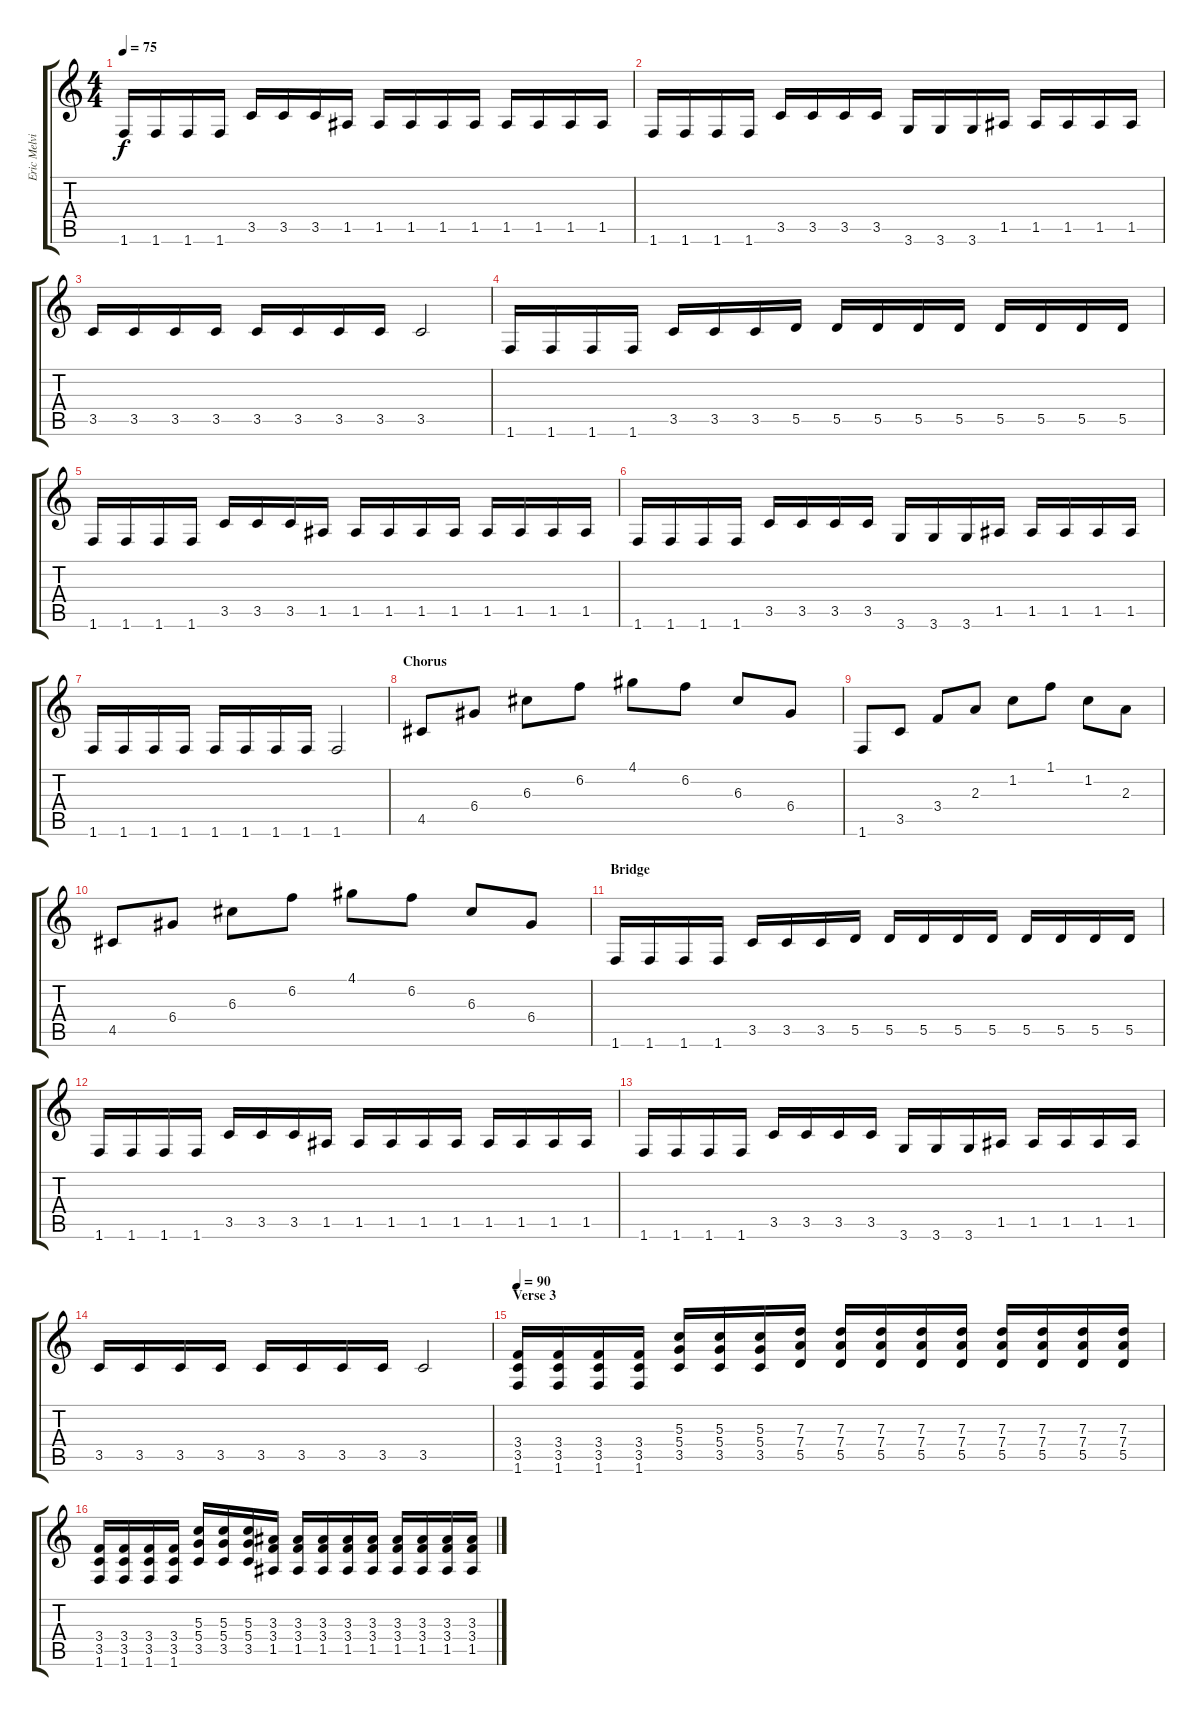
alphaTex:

\track ("Eric Melvin" "Eric Melvi") {instrument electricguitarmuted}
\staff {score tabs}
\tuning (E4 B3 G3 D3 A2 E2) {hide}
\ts (4 4)
\tempo 75
\clef g2
\ks c
1.6.16{dy f} 1.6.16 1.6.16 1.6.16 3.5.16 3.5.16 3.5.16 1.5.16 1.5.16 1.5.16 1.5.16 1.5.16 1.5.16 1.5.16 1.5.16 1.5.16 |
1.6.16 1.6.16 1.6.16 1.6.16 3.5.16 3.5.16 3.5.16 3.5.16 3.6.16 3.6.16 3.6.16 1.5.16 1.5.16 1.5.16 1.5.16 1.5.16 |
3.5.16 3.5.16 3.5.16 3.5.16 3.5.16 3.5.16 3.5.16 3.5.16 3.5.2 |
1.6.16 1.6.16 1.6.16 1.6.16 3.5.16 3.5.16 3.5.16 5.5.16 5.5.16 5.5.16 5.5.16 5.5.16 5.5.16 5.5.16 5.5.16 5.5.16 |
1.6.16 1.6.16 1.6.16 1.6.16 3.5.16 3.5.16 3.5.16 1.5.16 1.5.16 1.5.16 1.5.16 1.5.16 1.5.16 1.5.16 1.5.16 1.5.16 |
1.6.16 1.6.16 1.6.16 1.6.16 3.5.16 3.5.16 3.5.16 3.5.16 3.6.16 3.6.16 3.6.16 1.5.16 1.5.16 1.5.16 1.5.16 1.5.16 |
1.6.16 1.6.16 1.6.16 1.6.16 1.6.16 1.6.16 1.6.16 1.6.16 1.6.2 |
\section ("" "Chorus")
4.5.8 6.4.8 6.3.8 6.2.8 4.1.8 6.2.8 6.3.8 6.4.8 |
1.6.8 3.5.8 3.4.8 2.3.8 1.2.8 1.1.8 1.2.8 2.3.8 |
4.5.8 6.4.8 6.3.8 6.2.8 4.1.8 6.2.8 6.3.8 6.4.8 |
\section ("" "Bridge")
1.6.16 1.6.16 1.6.16 1.6.16 3.5.16 3.5.16 3.5.16 5.5.16 5.5.16 5.5.16 5.5.16 5.5.16 5.5.16 5.5.16 5.5.16 5.5.16 |
1.6.16 1.6.16 1.6.16 1.6.16 3.5.16 3.5.16 3.5.16 1.5.16 1.5.16 1.5.16 1.5.16 1.5.16 1.5.16 1.5.16 1.5.16 1.5.16 |
1.6.16 1.6.16 1.6.16 1.6.16 3.5.16 3.5.16 3.5.16 3.5.16 3.6.16 3.6.16 3.6.16 1.5.16 1.5.16 1.5.16 1.5.16 1.5.16 |
3.5.16 3.5.16 3.5.16 3.5.16 3.5.16 3.5.16 3.5.16 3.5.16 3.5.2 |
\section ("" "Verse 3")
\tempo 90
(3.4 3.5 1.6).16{instrument overdrivenguitar} (3.4 3.5 1.6).16 (3.4 3.5 1.6).16 (3.4 3.5 1.6).16 (5.3 5.4 3.5).16 (5.3 5.4 3.5).16 (5.3 5.4 3.5).16 (7.3 7.4 5.5).16 (7.3 7.4 5.5).16 (7.3 7.4 5.5).16 (7.3 7.4 5.5).16 (7.3 7.4 5.5).16 (7.3 7.4 5.5).16 (7.3 7.4 5.5).16 (7.3 7.4 5.5).16 (7.3 7.4 5.5).16 |
(3.4 3.5 1.6).16 (3.4 3.5 1.6).16 (3.4 3.5 1.6).16 (3.4 3.5 1.6).16 (5.3 5.4 3.5).16 (5.3 5.4 3.5).16 (5.3 5.4 3.5).16 (3.3 3.4 1.5).16 (3.3 3.4 1.5).16 (3.3 3.4 1.5).16 (3.3 3.4 1.5).16 (3.3 3.4 1.5).16 (3.3 3.4 1.5).16 (3.3 3.4 1.5).16 (3.3 3.4 1.5).16 (3.3 3.4 1.5).16
